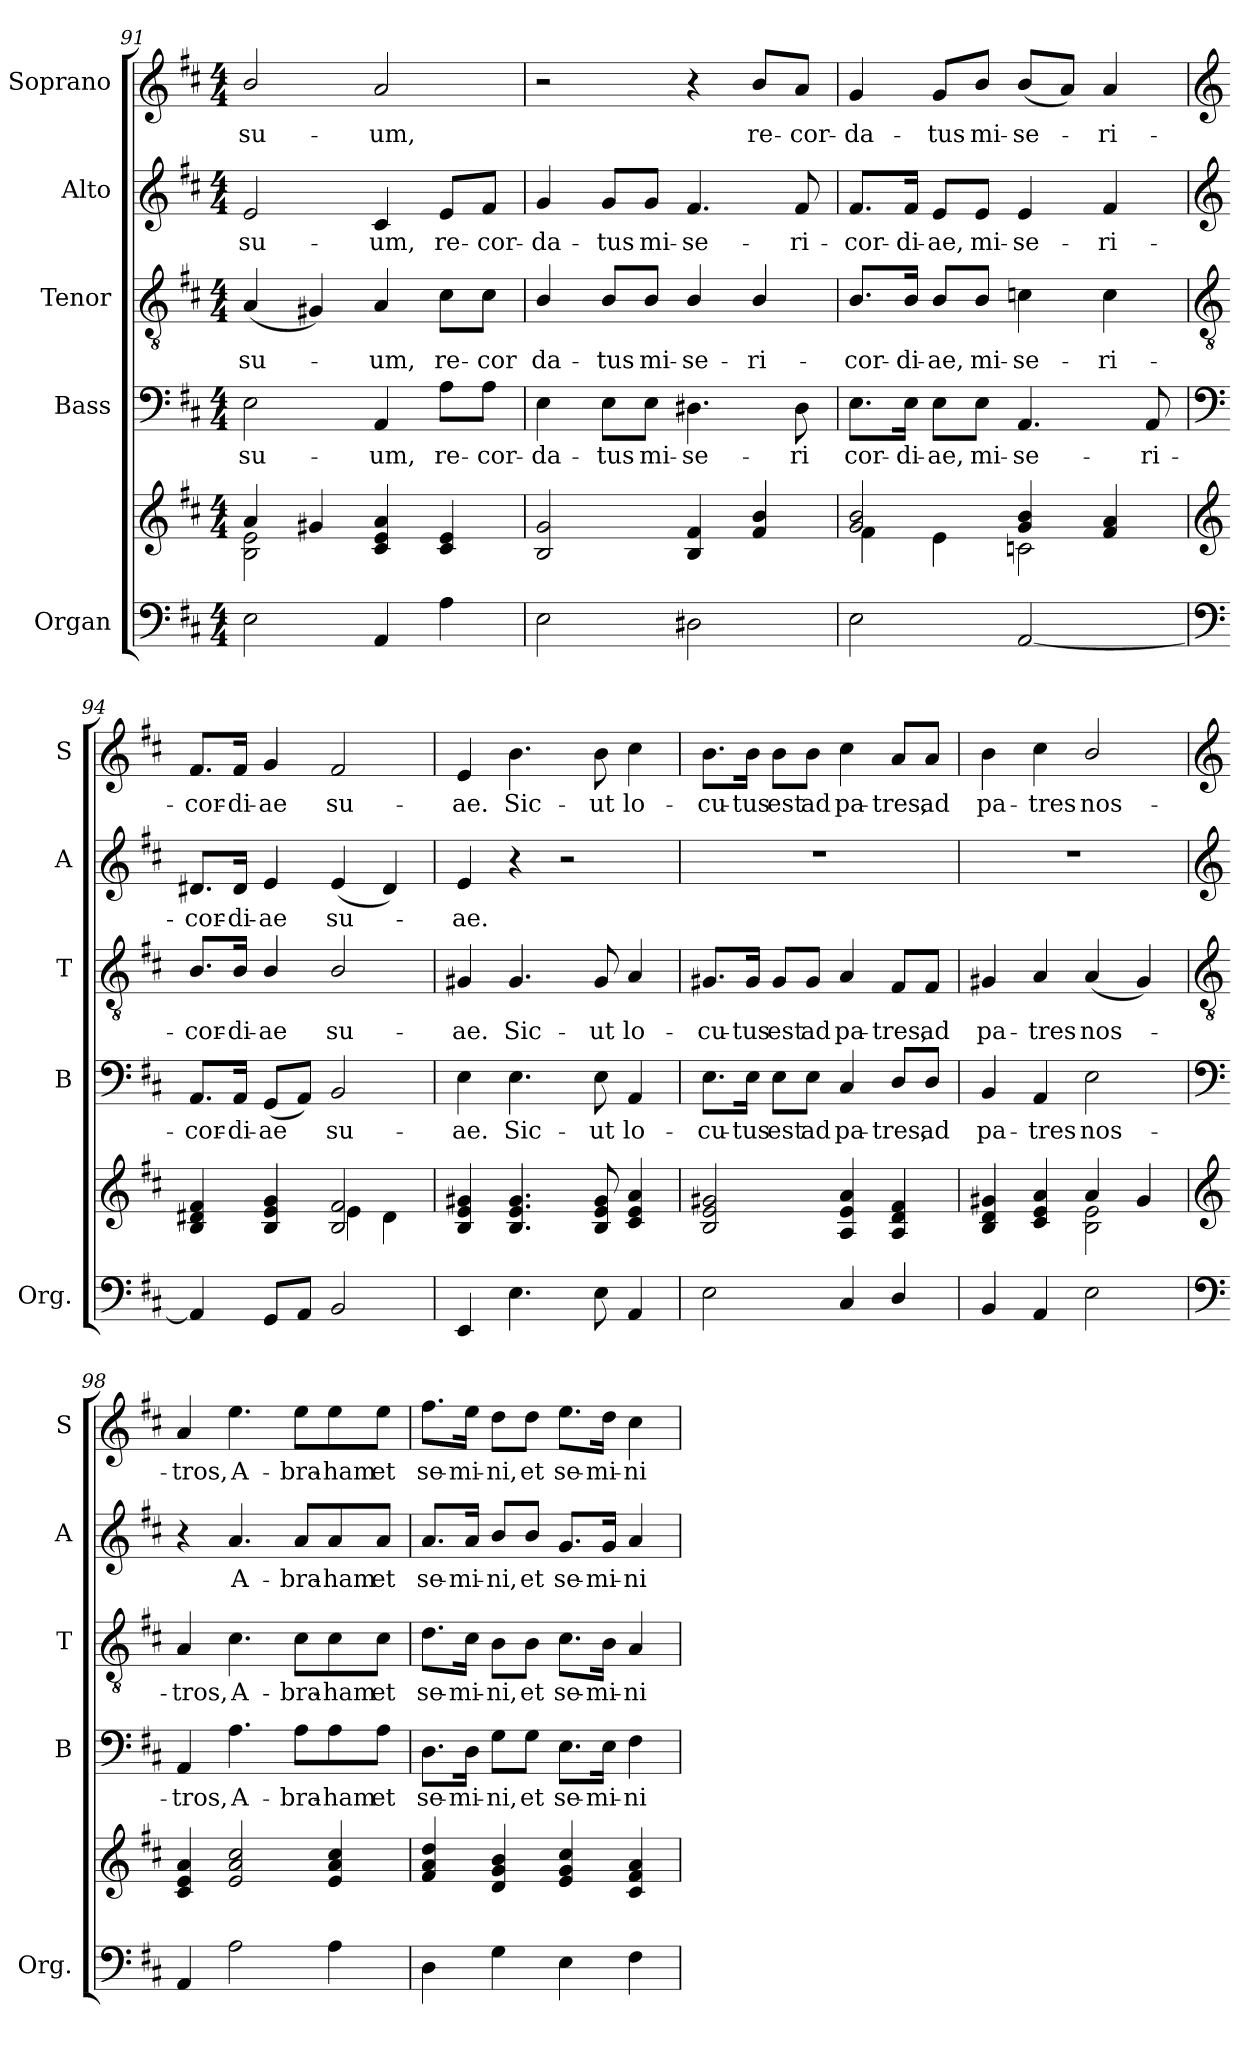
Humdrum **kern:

**kern	**kern	**kern	**text	**kern	**text	**kern	**text	**kern	**text
*part5	*part5	*part4	*part4	*part3	*part3	*part2	*part2	*part1	*part1
*staff6	*staff5	*staff4	*staff4	*staff3	*staff3	*staff2	*staff2	*staff1	*staff1
*I"Organ	*	*I"Bass	*	*I"Tenor	*	*I"Alto	*	*I"Soprano	*
*I'Org.	*	*I'B	*	*I'T	*	*I'A	*	*I'S	*
*clefF4	*clefG2	*clefF4	*	*clefGv2	*	*clefG2	*	*clefG2	*
*k[f#c#]	*k[f#c#]	*k[f#c#]	*	*k[f#c#]	*	*k[f#c#]	*	*k[f#c#]	*
*M4/4	*M4/4	*M4/4	*	*M4/4	*	*M4/4	*	*M4/4	*
=91	=91	=91	=91	=91	=91	=91	=91	=91	=91
*	*^	*	*	*	*	*	*	*	*
2E\	4a/	2B\ 2e\	2E\	su-	(4A/	su-	2e/	su-	2b/	su-
.	4g#X/	.	.	.	4G#X/)	.	.	.	.	.
4AA/	4c#/ 4e/ 4a/	2ryy	4AA/	um,	4A/	-um,	4c#/	um,	2a/	um,
4A\	4c#/ 4e/	.	8A\L	re-	8c#\L	re-	8e/L	re-	.	.
.	.	.	8A\J	cor-	8c#\J	cor	8f#/J	cor-	.	.
*	*v	*v	*	*	*	*	*	*	*	*
=92	=92	=92	=92	=92	=92	=92	=92	=92	=92
2E\	2B/ 2g/	4E\	da-	4B/	da-	4g/	da-	2r	.
.	.	8E\L	tus	8B/L	tus	8g/L	tus	.	.
.	.	8E\J	mi-	8B/J	mi-	8g/J	mi-	.	.
2D#X\	4B/ 4f#/	4.D#X\	se-	4B/	se-	4.f#/	se-	4r	.
.	4f#/ 4b/	.	.	4B/	ri-	.	.	8b/L	re-
.	.	8D#\	ri	.	.	8f#/	ri-	8a/J	cor-
=93	=93	=93	=93	=93	=93	=93	=93	=93	=93
*	*^	*	*	*	*	*	*	*	*
2E\	2g/ 2b/	4f#\	8.E\L	cor-	8.B/L	cor-	8.f#/L	cor-	4g/	da-
.	.	.	16E\Jk	di-	16B/Jk	di-	16f#/Jk	di-	.	.
.	.	4e\	8E\L	ae,	8B/L	ae,	8e/L	ae,	8g/L	tus
.	.	.	8E\J	mi-	8B/J	mi-	8e/J	mi-	8b/J	mi-
[2AA/	4g/ 4b/	2cn\	4.AA/	se-	4cn\	se-	4e/	se-	(8b/L	se-
.	.	.	.	.	.	.	.	.	8a/J)	.
.	4f#/ 4a/	.	.	.	4c\	ri-	4f#/	ri-	4a/	ri-
.	.	.	8AA/	ri-	.	.	.	.	.	.
!!LO:LB:g=z
=94	=94	=94	=94	=94	=94	=94	=94	=94	=94	=94
*clefF4	*clefG2	*	*clefF4	*	*clefGv2	*	*clefG2	*	*clefG2	*
4AA/]	4B/ 4d#X/ 4f#/	2ryy	8.AA/L	cor-	8.B/L	cor-	8.d#X/L	cor-	8.f#/L	cor-
.	.	.	16AA/Jk	di-	16B/Jk	di-	16d#/Jk	di-	16f#/Jk	di-
8GG/L	4B/ 4e/ 4g/	.	(8GG/L	ae	4B/	ae	4e/	ae	4g/	ae
8AA/J	.	.	8AA/J)	.	.	.	.	.	.	.
2BB/	2B/ 2f#/	4e\	2BB/	su-	2B/	su-	(4e/	su-	2f#/	su-
.	.	4d#\	.	.	.	.	4d#/)	.	.	.
*	*v	*v	*	*	*	*	*	*	*	*
=95	=95	=95	=95	=95	=95	=95	=95	=95	=95
4EE/	4B/ 4e/ 4g#X/	4E\	ae.	4G#X/	ae.	4e/	ae.	4e/	ae.
4.E\	4.B/ 4.e/ 4.g#/	4.E\	Sic-	4.G#/	Sic-	4r	.	4.b\	Sic-
.	.	.	.	.	.	2r	.	.	.
8E\	8B/ 8e/ 8g#/	8E\	ut	8G#/	ut	.	.	8b\	ut
4AA/	4c#/ 4e/ 4a/	4AA/	lo-	4A/	lo-	.	.	4cc#\	lo-
=96	=96	=96	=96	=96	=96	=96	=96	=96	=96
2E\	2B/ 2e/ 2g#X/	8.E\L	cu-	8.G#X/L	cu-	1r	.	8.b\L	cu-
.	.	16E\Jk	tus	16G#/Jk	tus	.	.	16b\Jk	tus
.	.	8E\L	est	8G#/L	est	.	.	8b\L	est
.	.	8E\J	ad	8G#/J	ad	.	.	8b\J	ad
4C#/	4A/ 4e/ 4a/	4C#/	pa-	4A/	pa-	.	.	4cc#\	pa-
4D/	4A/ 4d/ 4f#/	8D/L	tres,	8F#/L	tres,	.	.	8a/L	tres,
.	.	8D/J	ad	8F#/J	ad	.	.	8a/J	ad
=97	=97	=97	=97	=97	=97	=97	=97	=97	=97
*	*^	*	*	*	*	*	*	*	*
4BB/	4B/ 4d/ 4g#X/	2ryy	4BB/	pa-	4G#X/	pa-	1r	.	4b\	pa-
4AA/	4c#/ 4e/ 4a/	.	4AA/	tres	4A/	tres	.	.	4cc#\	tres
2E\	4a/	2B\ 2e\	2E\	nos-	(4A/	nos-	.	.	2b/	nos-
.	4g#/	.	.	.	4G#/)	.	.	.	.	.
*	*v	*v	*	*	*	*	*	*	*	*
!!LO:PB:g=z
=98	=98	=98	=98	=98	=98	=98	=98	=98	=98
*clefF4	*clefG2	*clefF4	*	*clefGv2	*	*clefG2	*	*clefG2	*
4AA/	4c#/ 4e/ 4a/	4AA/	tros,	4A/	tros,	4r	.	4a/	tros,
2A\	2e/ 2a/ 2cc#/	4.A\	A-	4.c#\	A-	4.a/	A-	4.ee\	A-
.	.	8A\L	bra-	8c#\L	bra-	8a/L	bra-	8ee\L	bra-
4A\	4e/ 4a/ 4cc#/	8A\	ham	8c#\	ham	8a/	ham	8ee\	ham
.	.	8A\J	et	8c#\J	et	8a/J	et	8ee\J	et
=99	=99	=99	=99	=99	=99	=99	=99	=99	=99
4D\	4f#/ 4a/ 4dd/	8.D\L	se-	8.d\L	se-	8.a/L	se-	8.ff#\L	se-
.	.	16D\Jk	mi-	16c#\Jk	mi-	16a/Jk	mi-	16ee\Jk	mi-
4G\	4d/ 4g/ 4b/	8G\L	ni,	8B\L	ni,	8b/L	ni,	8dd\L	ni,
.	.	8G\J	et	8B\J	et	8b/J	et	8dd\J	et
4E\	4e/ 4g/ 4cc#/	8.E\L	se-	8.c#\L	se-	8.g/L	se-	8.ee\L	se-
.	.	16E\Jk	mi-	16B\Jk	mi-	16g/Jk	mi-	16dd\Jk	mi-
4F#\	4c#/ 4f#/ 4a/	4F#\	ni	4A/	ni	4a/	ni	4cc#\	ni
=	=	=	=	=	=	=	=	=	=
*-	*-	*-	*-	*-	*-	*-	*-	*-	*-
